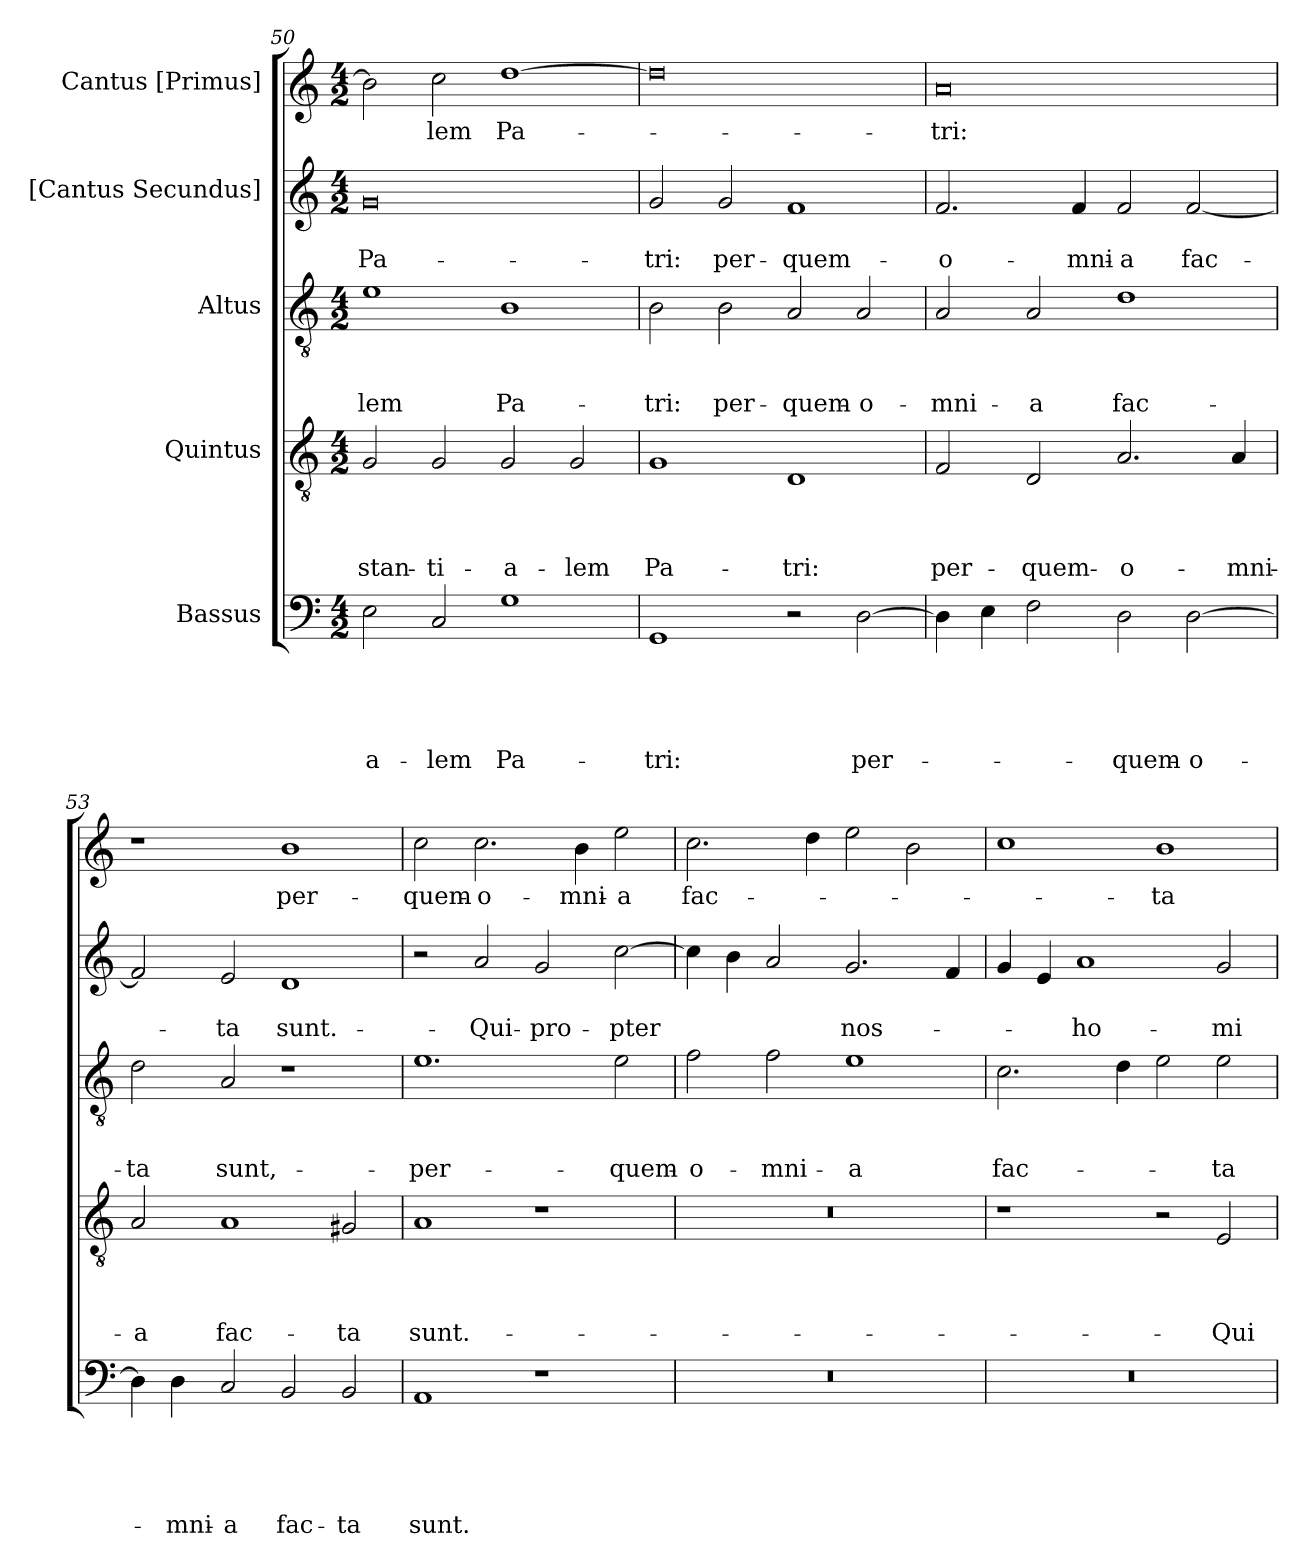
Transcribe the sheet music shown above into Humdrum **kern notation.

**kern	**text	**text	**text	**text	**text	**kern	**text	**text	**text	**text	**kern	**text	**text	**text	**kern	**text	**text	**kern	**text
*part5	*part5	*part5	*part5	*part5	*part5	*part4	*part4	*part4	*part4	*part4	*part3	*part3	*part3	*part3	*part2	*part2	*part2	*part1	*part1
*staff5	*staff5	*staff5	*staff5	*staff5	*staff5	*staff4	*staff4	*staff4	*staff4	*staff4	*staff3	*staff3	*staff3	*staff3	*staff2	*staff2	*staff2	*staff1	*staff1
*I"Bassus	*	*	*	*	*	*I"Quintus	*	*	*	*	*I"Altus	*	*	*	*I"[Cantus Secundus]	*	*	*I"Cantus [Primus]	*
*clefF4	*	*	*	*	*	*clefGv2	*	*	*	*	*clefGv2	*	*	*	*clefG2	*	*	*clefG2	*
*k[]	*	*	*	*	*	*k[]	*	*	*	*	*k[]	*	*	*	*k[]	*	*	*k[]	*
*M4/2	*	*	*	*	*	*M4/2	*	*	*	*	*M4/2	*	*	*	*M4/2	*	*	*M4/2	*
=50	=50	=50	=50	=50	=50	=50	=50	=50	=50	=50	=50	=50	=50	=50	=50	=50	=50	=50	=50
2E\	.	.	.	.	-a-	2G/	.	.	.	-stan-	1e\	.	.	-lem	0g/	.	Pa-	2b\]	.
2C/	.	.	.	.	-lem	2G/	.	.	.	-ti-	.	.	.	.	.	.	.	2cc\	-lem
1G\	.	.	.	.	Pa-	2G/	.	.	.	-a-	1B\	.	.	Pa-	.	.	.	[1dd\	Pa-
.	.	.	.	.	.	2G/	.	.	.	-lem	.	.	.	.	.	.	.	.	.
=51	=51	=51	=51	=51	=51	=51	=51	=51	=51	=51	=51	=51	=51	=51	=51	=51	=51	=51	=51
1GG/	.	.	.	.	-tri:	1G/	.	.	.	Pa-	2B\	.	.	-tri:	2g/	.	-tri:	0dd\]	.
.	.	.	.	.	.	.	.	.	.	.	2B\	.	.	per-	2g/	.	per-	.	.
2r	.	.	.	.	.	1D/	.	.	.	-tri:	2A/	.	.	quem-	1f/	.	quem-	.	.
[2D\	.	.	.	.	per-	.	.	.	.	.	2A/	.	.	o-	.	.	.	.	.
=52	=52	=52	=52	=52	=52	=52	=52	=52	=52	=52	=52	=52	=52	=52	=52	=52	=52	=52	=52
4D\]	.	.	.	.	.	2F/	.	.	.	per-	2A/	.	.	-mni-	2.f/	.	o-	0a/	-tri:
4E\	.	.	.	.	.	.	.	.	.	.	.	.	.	.	.	.	.	.	.
2F\	.	.	.	.	.	2D/	.	.	.	quem-	2A/	.	.	-a	.	.	.	.	.
.	.	.	.	.	.	.	.	.	.	.	.	.	.	.	4f/	.	-mni-	.	.
2D\	.	.	.	.	quem-	2.A/	.	.	.	o-	1d\	.	.	fac-	2f/	.	-a	.	.
[2D\	.	.	.	.	o-	.	.	.	.	.	.	.	.	.	[2f/	.	fac-	.	.
.	.	.	.	.	.	4A/	.	.	.	-mni-	.	.	.	.	.	.	.	.	.
=53	=53	=53	=53	=53	=53	=53	=53	=53	=53	=53	=53	=53	=53	=53	=53	=53	=53	=53	=53
4D\]	.	.	.	.	.	2A/	.	.	.	-a	2d\	.	.	-ta	2f/]	.	.	1r	.
4D\	.	.	.	.	-mni-	.	.	.	.	.	.	.	.	.	.	.	.	.	.
2C/	.	.	.	.	-a	1A/	.	.	.	fac-	2A/	.	.	sunt,-	2e/	.	-ta	.	.
2BB/	.	.	.	.	fac-	.	.	.	.	.	1r	.	.	.	1d/	.	sunt.-	1b\	per-
2BB/	.	.	.	.	-ta	2G#X/	.	.	.	-ta	.	.	.	.	.	.	.	.	.
=54	=54	=54	=54	=54	=54	=54	=54	=54	=54	=54	=54	=54	=54	=54	=54	=54	=54	=54	=54
1AA/	.	.	.	.	sunt.-	1A/	.	.	.	sunt.-	1.e\	.	.	per-	2r	.	.	2cc\	quem-
.	.	.	.	.	.	.	.	.	.	.	.	.	.	.	2a/	.	Qui-	2.cc\	o-
1r	.	.	.	.	.	1r	.	.	.	.	.	.	.	.	2g/	.	pro-	.	.
.	.	.	.	.	.	.	.	.	.	.	.	.	.	.	.	.	.	4b\	-mni-
.	.	.	.	.	.	.	.	.	.	.	2e\	.	.	quem-	[2cc\	.	-pter	2ee\	-a
=55	=55	=55	=55	=55	=55	=55	=55	=55	=55	=55	=55	=55	=55	=55	=55	=55	=55	=55	=55
0r	.	.	.	.	.	0r	.	.	.	.	2f\	.	.	o-	4cc\]	.	.	2.cc\	fac-
.	.	.	.	.	.	.	.	.	.	.	.	.	.	.	4b\	.	.	.	.
.	.	.	.	.	.	.	.	.	.	.	2f\	.	.	-mni-	2a/	.	.	.	.
.	.	.	.	.	.	.	.	.	.	.	.	.	.	.	.	.	.	4dd\	.
.	.	.	.	.	.	.	.	.	.	.	1e\	.	.	-a	2.g/	.	nos-	2ee\	.
.	.	.	.	.	.	.	.	.	.	.	.	.	.	.	.	.	.	2b\	.
.	.	.	.	.	.	.	.	.	.	.	.	.	.	.	4f/	.	.	.	.
=56	=56	=56	=56	=56	=56	=56	=56	=56	=56	=56	=56	=56	=56	=56	=56	=56	=56	=56	=56
0r	.	.	.	.	.	1r	.	.	.	.	2.c\	.	.	fac-	4g/	.	.	1cc\	.
.	.	.	.	.	.	.	.	.	.	.	.	.	.	.	4e/	.	.	.	.
.	.	.	.	.	.	.	.	.	.	.	.	.	.	.	1a/	.	ho-	.	.
.	.	.	.	.	.	.	.	.	.	.	4d\	.	.	.	.	.	.	.	.
.	.	.	.	.	.	2r	.	.	.	.	2e\	.	.	.	.	.	.	1b\	-ta
.	.	.	.	.	.	2E/	.	.	.	Qui-	2e\	.	.	-ta	2g/	.	-mi-	.	.
=	=	=	=	=	=	=	=	=	=	=	=	=	=	=	=	=	=	=	=
*-	*-	*-	*-	*-	*-	*-	*-	*-	*-	*-	*-	*-	*-	*-	*-	*-	*-	*-	*-
